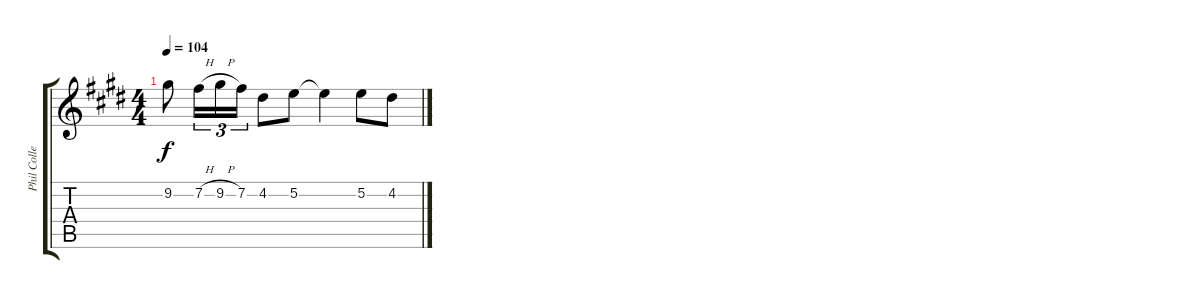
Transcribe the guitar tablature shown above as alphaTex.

\track ("Phil Collen" "Phil Colle") {instrument distortionguitar}
\staff {score tabs}
\tuning (E4 B3 G3 D3 A2 E2) {hide}
\ts (4 4)
\tempo 104
\clef g2
\ks e
9.2.8{dy f} 7.2{h}.16{tu (3 2)} 9.2{h}.16{tu (3 2)} 7.2.16{tu (3 2)} 4.2.8 5.2.8 5.2{t}.4 5.2.8 4.2.8
